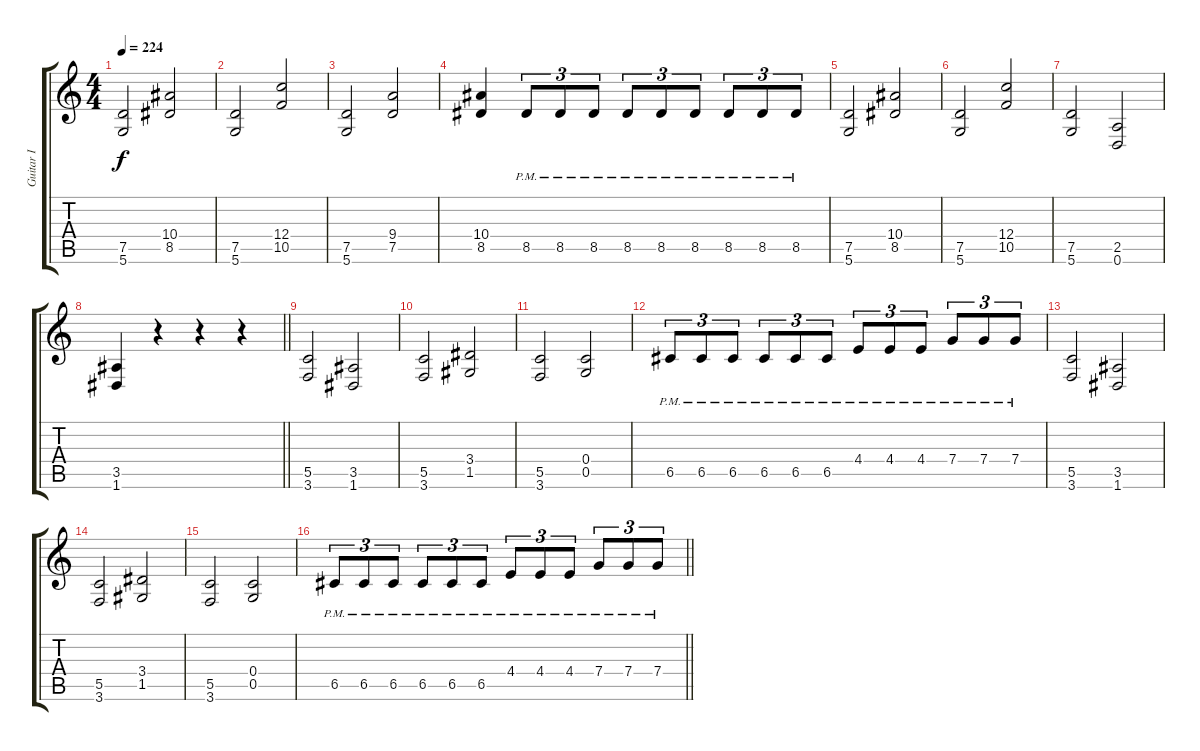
\track ("Guitar I" "Guitar I") {instrument overdrivenguitar}
\staff {score tabs}
\tuning (D4 A3 F3 C3 G2 D2) {hide}
\ts (4 4)
\tempo 224
\clef g2
\ks c
(7.5 5.6).2{dy f} (10.4 8.5).2 |
(7.5 5.6).2 (12.4 10.5).2 |
(7.5 5.6).2 (9.4 7.5).2 |
(10.4 8.5).4 8.5{pm}.8{tu (3 2)} 8.5{pm}.8{tu (3 2)} 8.5{pm}.8{tu (3 2)} 8.5{pm}.8{tu (3 2)} 8.5{pm}.8{tu (3 2)} 8.5{pm}.8{tu (3 2)} 8.5{pm}.8{tu (3 2)} 8.5{pm}.8{tu (3 2)} 8.5{pm}.8{tu (3 2)} |
(7.5 5.6).2 (10.4 8.5).2 |
(7.5 5.6).2 (12.4 10.5).2 |
(7.5 5.6).2 (2.5 0.6).2 |
\barLineRight lightlight
(3.5 1.6).4 r.4 r.4 r.4 |
(5.5 3.6).2 (3.5 1.6).2 |
(5.5 3.6).2 (3.4 1.5).2 |
(5.5 3.6).2 (0.4 0.5).2 |
6.5{pm}.8{tu (3 2)} 6.5{pm}.8{tu (3 2)} 6.5{pm}.8{tu (3 2)} 6.5{pm}.8{tu (3 2)} 6.5{pm}.8{tu (3 2)} 6.5{pm}.8{tu (3 2)} 4.4{pm}.8{tu (3 2)} 4.4{pm}.8{tu (3 2)} 4.4{pm}.8{tu (3 2)} 7.4{pm}.8{tu (3 2)} 7.4{pm}.8{tu (3 2)} 7.4{pm}.8{tu (3 2)} |
(5.5 3.6).2 (3.5 1.6).2 |
(5.5 3.6).2 (3.4 1.5).2 |
(5.5 3.6).2 (0.4 0.5).2 |
\barLineRight lightlight
6.5{pm}.8{tu (3 2)} 6.5{pm}.8{tu (3 2)} 6.5{pm}.8{tu (3 2)} 6.5{pm}.8{tu (3 2)} 6.5{pm}.8{tu (3 2)} 6.5{pm}.8{tu (3 2)} 4.4{pm}.8{tu (3 2)} 4.4{pm}.8{tu (3 2)} 4.4{pm}.8{tu (3 2)} 7.4{pm}.8{tu (3 2)} 7.4{pm}.8{tu (3 2)} 7.4{pm}.8{tu (3 2)}
